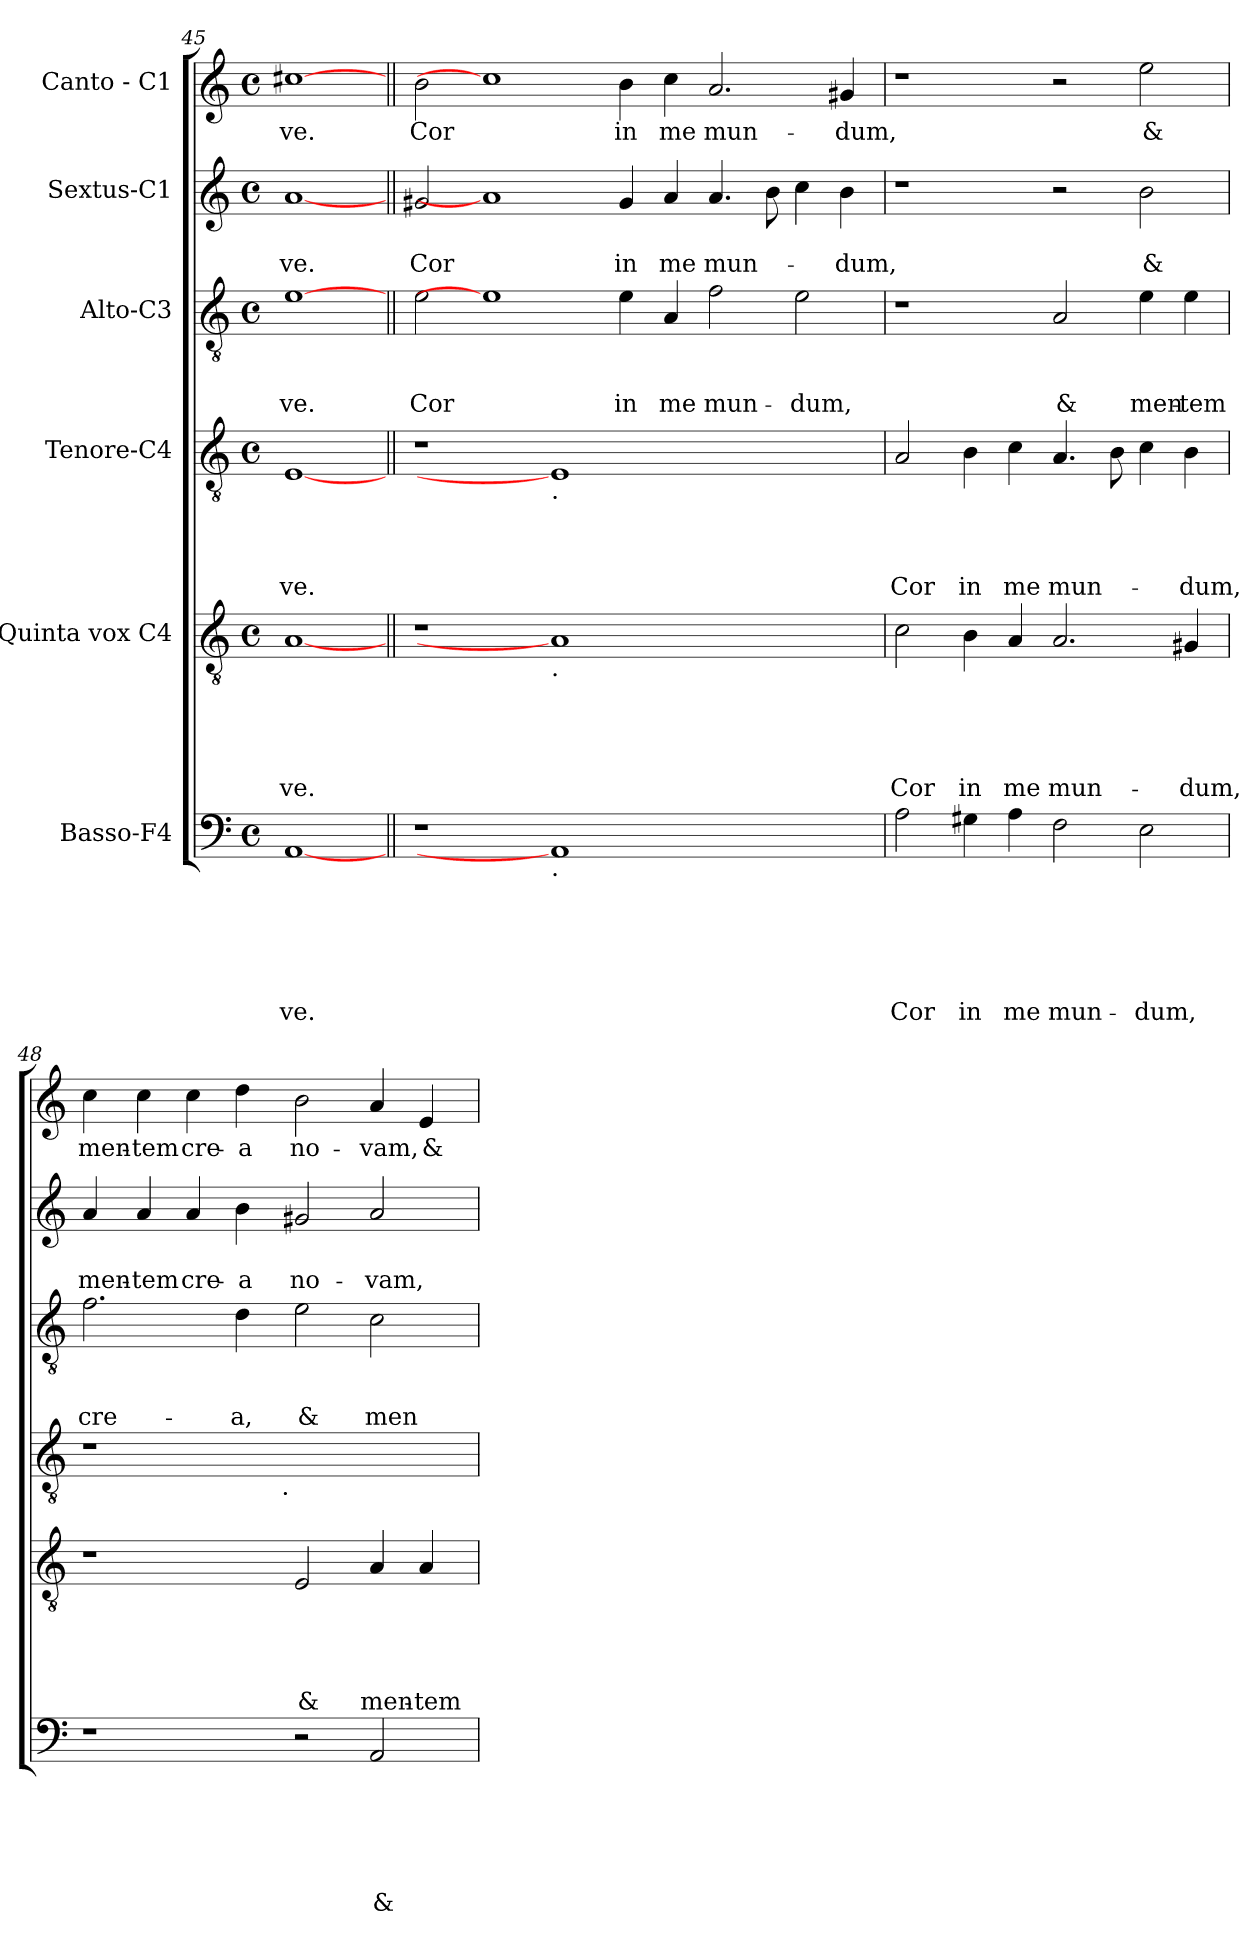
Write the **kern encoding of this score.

**kern	**text	**text	**text	**text	**text	**text	**kern	**text	**text	**text	**text	**text	**kern	**text	**text	**text	**text	**kern	**text	**text	**text	**kern	**text	**text	**kern	**text
*part6	*part6	*part6	*part6	*part6	*part6	*part6	*part5	*part5	*part5	*part5	*part5	*part5	*part4	*part4	*part4	*part4	*part4	*part3	*part3	*part3	*part3	*part2	*part2	*part2	*part1	*part1
*staff6	*staff6	*staff6	*staff6	*staff6	*staff6	*staff6	*staff5	*staff5	*staff5	*staff5	*staff5	*staff5	*staff4	*staff4	*staff4	*staff4	*staff4	*staff3	*staff3	*staff3	*staff3	*staff2	*staff2	*staff2	*staff1	*staff1
*I"Basso-F4	*	*	*	*	*	*	*I"Quinta vox C4	*	*	*	*	*	*I"Tenore-C4	*	*	*	*	*I"Alto-C3	*	*	*	*I"Sextus-C1	*	*	*I"Canto - C1	*
*clefF4	*	*	*	*	*	*	*clefGv2	*	*	*	*	*	*clefGv2	*	*	*	*	*clefGv2	*	*	*	*clefG2	*	*	*clefG2	*
*k[]	*	*	*	*	*	*	*k[]	*	*	*	*	*	*k[]	*	*	*	*	*k[]	*	*	*	*k[]	*	*	*k[]	*
*C:	*	*	*	*	*	*	*C:	*	*	*	*	*	*C:	*	*	*	*	*C:	*	*	*	*C:	*	*	*C:	*
*M4/4	*	*	*	*	*	*	*M4/4	*	*	*	*	*	*M4/4	*	*	*	*	*M4/4	*	*	*	*M4/4	*	*	*M4/4	*
*met(c)	*	*	*	*	*	*	*met(c)	*	*	*	*	*	*met(c)	*	*	*	*	*met(c)	*	*	*	*met(c)	*	*	*met(c)	*
=45	=45	=45	=45	=45	=45	=45	=45	=45	=45	=45	=45	=45	=45	=45	=45	=45	=45	=45	=45	=45	=45	=45	=45	=45	=45	=45
!	!	!	!	!	!	!LO:LY:b	!	!	!	!	!	!LO:LY:b	!	!	!	!	!LO:LY:b	!	!	!	!LO:LY:b	!	!	!LO:LY:b	!	!LO:LY:b
[1AA	.	.	.	.	.	-ve.	[1A	.	.	.	.	-ve.	[1E	.	.	.	-ve.	[1e	.	.	-ve.	[1a	.	-ve.	[1cc#X	-ve.
=46||	=46||	=46||	=46||	=46||	=46||	=46||	=46||	=46||	=46||	=46||	=46||	=46||	=46||	=46||	=46||	=46||	=46||	=46||	=46||	=46||	=46||	=46||	=46||	=46||	=46||	=46||
!	!	!	!	!	!	!	!	!	!	!	!	!	!	!	!	!	!	!	!	!	!LO:LY:b	!	!	!LO:LY:b	!	!LO:LY:b
1r	.	.	.	.	.	.	1r	.	.	.	.	.	1r	.	.	.	.	2e\	.	.	Cor	2g#X/	.	Cor	2b\	Cor
.	.	.	.	.	.	.	.	.	.	.	.	.	.	.	.	.	.	1e]	.	.	.	1a]	.	.	1cc#]	.
!	!	!	!	!	!	!	!	!	!	!	!	!	!LO:TX:b:t=.	!	!	!	!	!	!	!	!	!	!	!	!	!
!	!	!	!	!	!	!	!LO:TX:b:t=.	!	!	!	!	!	!	!	!	!	!	!	!	!	!	!	!	!	!	!
!LO:TX:b:t=.	!	!	!	!	!	!	!	!	!	!	!	!	!	!	!	!	!	!	!	!	!	!	!	!	!	!
1AA]	.	.	.	.	.	.	1A]	.	.	.	.	.	1E]	.	.	.	.	.	.	.	.	.	.	.	.	.
!	!	!	!	!	!	!	!	!	!	!	!	!	!	!	!	!	!	!	!	!	!LO:LY:b	!	!	!LO:LY:b	!	!LO:LY:b
.	.	.	.	.	.	.	.	.	.	.	.	.	.	.	.	.	.	4e\	.	.	in	4g#/	.	in	4b\	in
!	!	!	!	!	!	!	!	!	!	!	!	!	!	!	!	!	!	!	!	!	!LO:LY:b	!	!	!LO:LY:b	!	!LO:LY:b
.	.	.	.	.	.	.	.	.	.	.	.	.	.	.	.	.	.	4A/	.	.	me	4a/	.	me	4cc\	me
!	!	!	!	!	!	!	!	!	!	!	!	!	!	!	!	!	!	!	!	!	!LO:LY:b	!	!	!LO:LY:b	!	!LO:LY:b
1ryy	.	.	.	.	.	.	1ryy	.	.	.	.	.	1ryy	.	.	.	.	2f\	.	.	mun-	4.a/	.	mun-	2.a/	mun-
.	.	.	.	.	.	.	.	.	.	.	.	.	.	.	.	.	.	.	.	.	.	8b\	.	.	.	.
!	!	!	!	!	!	!	!	!	!	!	!	!	!	!	!	!	!	!	!	!	!LO:LY:b	!	!	!	!	!
.	.	.	.	.	.	.	.	.	.	.	.	.	.	.	.	.	.	2e\	.	.	-dum,	4cc\	.	.	.	.
!	!	!	!	!	!	!	!	!	!	!	!	!	!	!	!	!	!	!	!	!	!	!	!	!LO:LY:b	!	!LO:LY:b
.	.	.	.	.	.	.	.	.	.	.	.	.	.	.	.	.	.	.	.	.	.	4b\	.	-dum,	4g#X/	-dum,
!!LO:PB:g=z
=47	=47	=47	=47	=47	=47	=47	=47	=47	=47	=47	=47	=47	=47	=47	=47	=47	=47	=47	=47	=47	=47	=47	=47	=47	=47	=47
!	!	!	!	!	!	!LO:LY:b	!	!	!	!	!	!LO:LY:b	!	!	!	!	!LO:LY:b	!	!	!	!	!	!	!	!	!
2A\	.	.	.	.	.	Cor	2c\	.	.	.	.	Cor	2A/	.	.	.	Cor	1r	.	.	.	1r	.	.	1r	.
!	!	!	!	!	!	!LO:LY:b	!	!	!	!	!	!LO:LY:b	!	!	!	!	!LO:LY:b	!	!	!	!	!	!	!	!	!
4G#X\	.	.	.	.	.	in	4B\	.	.	.	.	in	4B\	.	.	.	in	.	.	.	.	.	.	.	.	.
!	!	!	!	!	!	!LO:LY:b	!	!	!	!	!	!LO:LY:b	!	!	!	!	!LO:LY:b	!	!	!	!	!	!	!	!	!
4A\	.	.	.	.	.	me	4A/	.	.	.	.	me	4c\	.	.	.	me	.	.	.	.	.	.	.	.	.
!	!	!	!	!	!	!LO:LY:b	!	!	!	!	!	!LO:LY:b	!	!	!	!	!LO:LY:b	!	!	!	!LO:LY:b	!	!	!	!	!
2F\	.	.	.	.	.	mun-	2.A/	.	.	.	.	mun-	4.A/	.	.	.	mun-	2A/	.	.	&	2r	.	.	2r	.
.	.	.	.	.	.	.	.	.	.	.	.	.	8B\	.	.	.	.	.	.	.	.	.	.	.	.	.
!	!	!	!	!	!	!LO:LY:b	!	!	!	!	!	!	!	!	!	!	!	!	!	!	!LO:LY:b	!	!	!LO:LY:b	!	!LO:LY:b
2E\	.	.	.	.	.	-dum,	.	.	.	.	.	.	4c\	.	.	.	.	4e\	.	.	men-	2b\	.	&	2ee\	&
!	!	!	!	!	!	!	!	!	!	!	!	!LO:LY:b	!	!	!	!	!LO:LY:b	!	!	!	!LO:LY:b	!	!	!	!	!
.	.	.	.	.	.	.	4G#X/	.	.	.	.	-dum,	4B\	.	.	.	-dum,	4e\	.	.	-tem	.	.	.	.	.
=48	=48	=48	=48	=48	=48	=48	=48	=48	=48	=48	=48	=48	=48	=48	=48	=48	=48	=48	=48	=48	=48	=48	=48	=48	=48	=48
!	!	!	!	!	!	!	!	!	!	!	!	!	!	!	!	!	!	!	!	!	!LO:LY:b	!	!	!LO:LY:b	!	!LO:LY:b
*	*	*	*	*	*	*	*	*	*	*	*	*	*^	*	*	*	*	*	*	*	*	*	*	*	*	*
1r	.	.	.	.	.	.	1r	.	.	.	.	.	1r	2ryy	.	.	.	.	2.f\	.	.	cre-	4a/	.	men-	4cc\	men-
!	!	!	!	!	!	!	!	!	!	!	!	!	!	!	!	!	!	!	!	!	!	!	!	!	!LO:LY:b	!	!LO:LY:b
.	.	.	.	.	.	.	.	.	.	.	.	.	.	.	.	.	.	.	.	.	.	.	4a/	.	-tem	4cc\	-tem
!	!	!	!	!	!	!	!	!	!	!	!	!	!	!	!	!	!	!	!	!	!	!	!	!	!LO:LY:b	!	!LO:LY:b
.	.	.	.	.	.	.	.	.	.	.	.	.	.	4...ryy	.	.	.	.	.	.	.	.	4a/	.	cre-	4cc\	cre-
!	!	!	!	!	!	!	!	!	!	!	!	!	!	!	!	!	!	!	!	!	!	!LO:LY:b	!	!	!LO:LY:b	!	!LO:LY:b
.	.	.	.	.	.	.	.	.	.	.	.	.	.	.	.	.	.	.	4d\	.	.	-a,	4b\	.	-a	4dd\	-a
!	!	!	!	!	!	!	!	!	!	!	!	!	!	!LO:TX:b:t=.	!	!	!	!	!	!	!	!	!	!	!	!	!
.	.	.	.	.	.	.	.	.	.	.	.	.	.	1ryy	.	.	.	.	.	.	.	.	.	.	.	.	.
!	!	!	!	!	!	!	!	!	!	!	!	!LO:LY:b	!	!	!	!	!	!	!	!	!	!LO:LY:b	!	!	!LO:LY:b	!	!LO:LY:b
2r	.	.	.	.	.	.	2E/	.	.	.	.	&	1ryy	.	.	.	.	.	2e\	.	.	&	2g#X/	.	no-	2b\	no-
!	!	!	!	!	!	!LO:LY:b	!	!	!	!	!	!LO:LY:b	!	!	!	!	!	!	!	!	!	!LO:LY:b	!	!	!LO:LY:b	!	!LO:LY:b
2AA/	.	.	.	.	.	&	4A/	.	.	.	.	men-	.	.	.	.	.	.	2c\	.	.	men-	2a/	.	-vam,	4a/	-vam,
!	!	!	!	!	!	!	!	!	!	!	!	!LO:LY:b	!	!	!	!	!	!	!	!	!	!	!	!	!	!	!LO:LY:b
.	.	.	.	.	.	.	4A/	.	.	.	.	-tem	.	.	.	.	.	.	.	.	.	.	.	.	.	4e/	&
.	.	.	.	.	.	.	.	.	.	.	.	.	.	32ryy	.	.	.	.	.	.	.	.	.	.	.	.	.
*	*	*	*	*	*	*	*	*	*	*	*	*	*v	*v	*	*	*	*	*	*	*	*	*	*	*	*	*
=	=	=	=	=	=	=	=	=	=	=	=	=	=	=	=	=	=	=	=	=	=	=	=	=	=	=
*-	*-	*-	*-	*-	*-	*-	*-	*-	*-	*-	*-	*-	*-	*-	*-	*-	*-	*-	*-	*-	*-	*-	*-	*-	*-	*-
